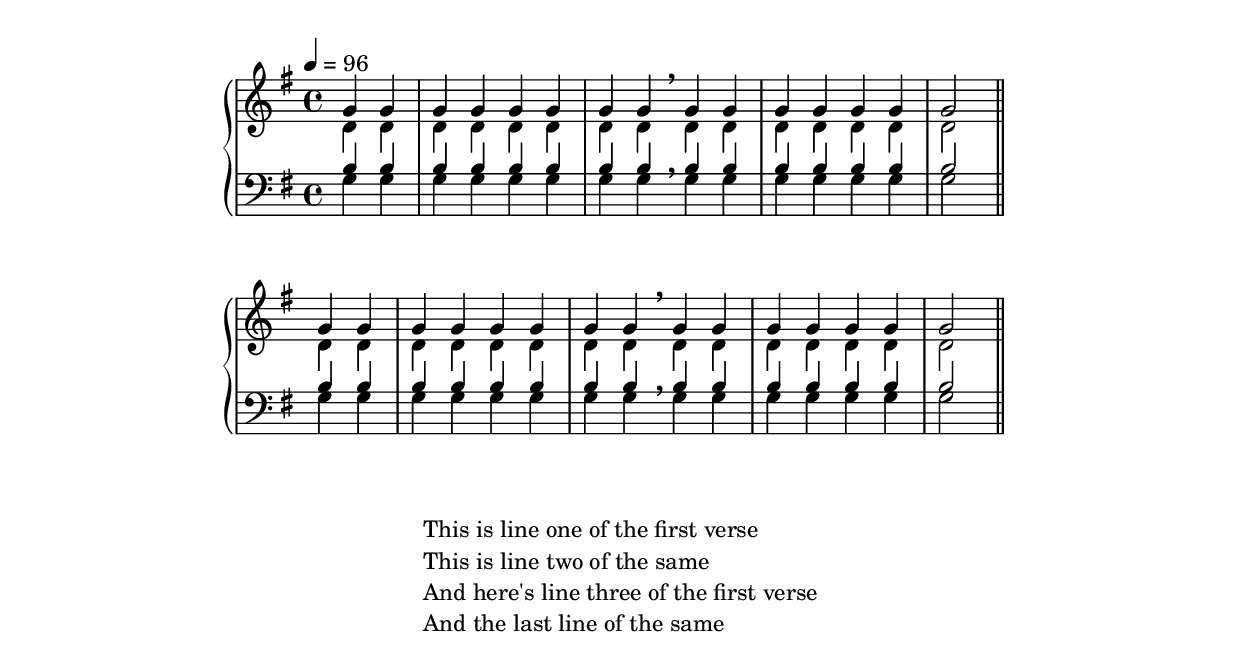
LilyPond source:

%% Do not edit this file; it is automatically
%% generated from LSR http://lsr.dsi.unimi.it
%% This file is in the public domain.
\version "2.12.2"

\header {
  lsrtags = "vocal-music, template"

%% Translation of GIT committish: fa19277d20f8ab0397c560eb0e7b814bd804ecec
  texidoces = "
  Este fragmento de código muestra una forma de preparar un himno cuando
cada línea comienza con un compás parcial.  También muestra cómo
añadir los versos como texto independiente debajo de la música.

"

  doctitlees = "Plantilla para himnos"

%%    Translation of GIT committish: ab9e3136d78bfaf15cc6d77ed1975d252c3fe506

  texidocde = "
Dieses Beispiel zeigt eine Möglichkeit, eine Hymnusmelodie zu setzen, in
der jede Zeiel mit einem Auftakt beginnt und einem unvollständigen
Takt abschließt.  Es zeigt auch, wie man die Strophen als allein stehenden
Text unter die Noten hinzufügt.

"
  doctitlede = "Hymnus-Vorlage"


%% Translation of GIT committish: 26375d5016d8d180fc914bfd07cf76f4168f2e37

  texidocfr = "
Le code ci-dessous illustre la manière d'agencer un cantique liturgique
dans lequel chaque ligne débute et se termine par une mesure incomplète.
Vous noterez par ailleurs l'affichage des paroles indépendamment de la
musique.

"
  doctitlefr = "Modèle pour cantique"

  texidoc = "
This code shows one way of setting out a hymn tune when each line
starts and ends with a partial measure.  It also shows how to add the
verses as stand-alone text under the music.

"
  doctitle = "Hymn template"
} % begin verbatim

Timeline = {
  \time 4/4
  \tempo 4=96
  \partial 2
  s2 | s1 | s2 \breathe s2 | s1 | s2 \bar "||" \break
  s2 | s1 | s2 \breathe s2 | s1 | s2 \bar "||"
}

SopranoMusic = \relative g' {
  g4 g | g g g g | g g g g | g g g g | g2
  g4 g | g g g g | g g g g | g g g g | g2
}

AltoMusic = \relative c' {
  d4 d | d d d d | d d d d | d d d d | d2
  d4 d | d d d d | d d d d | d d d d | d2
}

TenorMusic = \relative a {
  b4 b | b b b b | b b b b | b b b b | b2
  b4 b | b b b b | b b b b | b b b b | b2
}

BassMusic =  \relative g {
  g4 g | g g g g | g g g g | g g g g | g2
  g4 g | g g g g | g g g g | g g g g | g2
}

global = {
 \key g \major
}

\score {  % Start score
  <<
    \new PianoStaff <<  % Start pianostaff
      \new Staff <<  % Start Staff = RH
        \global
        \clef "treble"
        \new Voice = "Soprano" <<  % Start Voice = "Soprano"
          \Timeline
          \voiceOne
          \SopranoMusic
        >>  % End Voice = "Soprano"
        \new Voice = "Alto" <<  % Start Voice = "Alto"
          \Timeline
          \voiceTwo
          \AltoMusic
        >>  % End Voice = "Alto"
      >>  % End Staff = RH
      \new Staff <<  % Start Staff = LH
        \global
        \clef "bass"
        \new Voice = "Tenor" <<  % Start Voice = "Tenor"
          \Timeline
          \voiceOne
          \TenorMusic
        >>  % End Voice = "Tenor"
        \new Voice = "Bass" <<  % Start Voice = "Bass"
          \Timeline
          \voiceTwo
          \BassMusic
        >>  % End Voice = "Bass"
      >>  % End Staff = LH
    >>  % End pianostaff
  >>
}  % End score

\markup {
  \fill-line {
    ""
    {
      \column {
        \left-align {
          "This is line one of the first verse"
          "This is line two of the same"
          "And here's line three of the first verse"
          "And the last line of the same"
        }
      }
    }
    ""
  }
}

\paper {  % Start paper block
  indent = 0     % don't indent first system
  line-width = 130   % shorten line length to suit music
}  % End paper block

